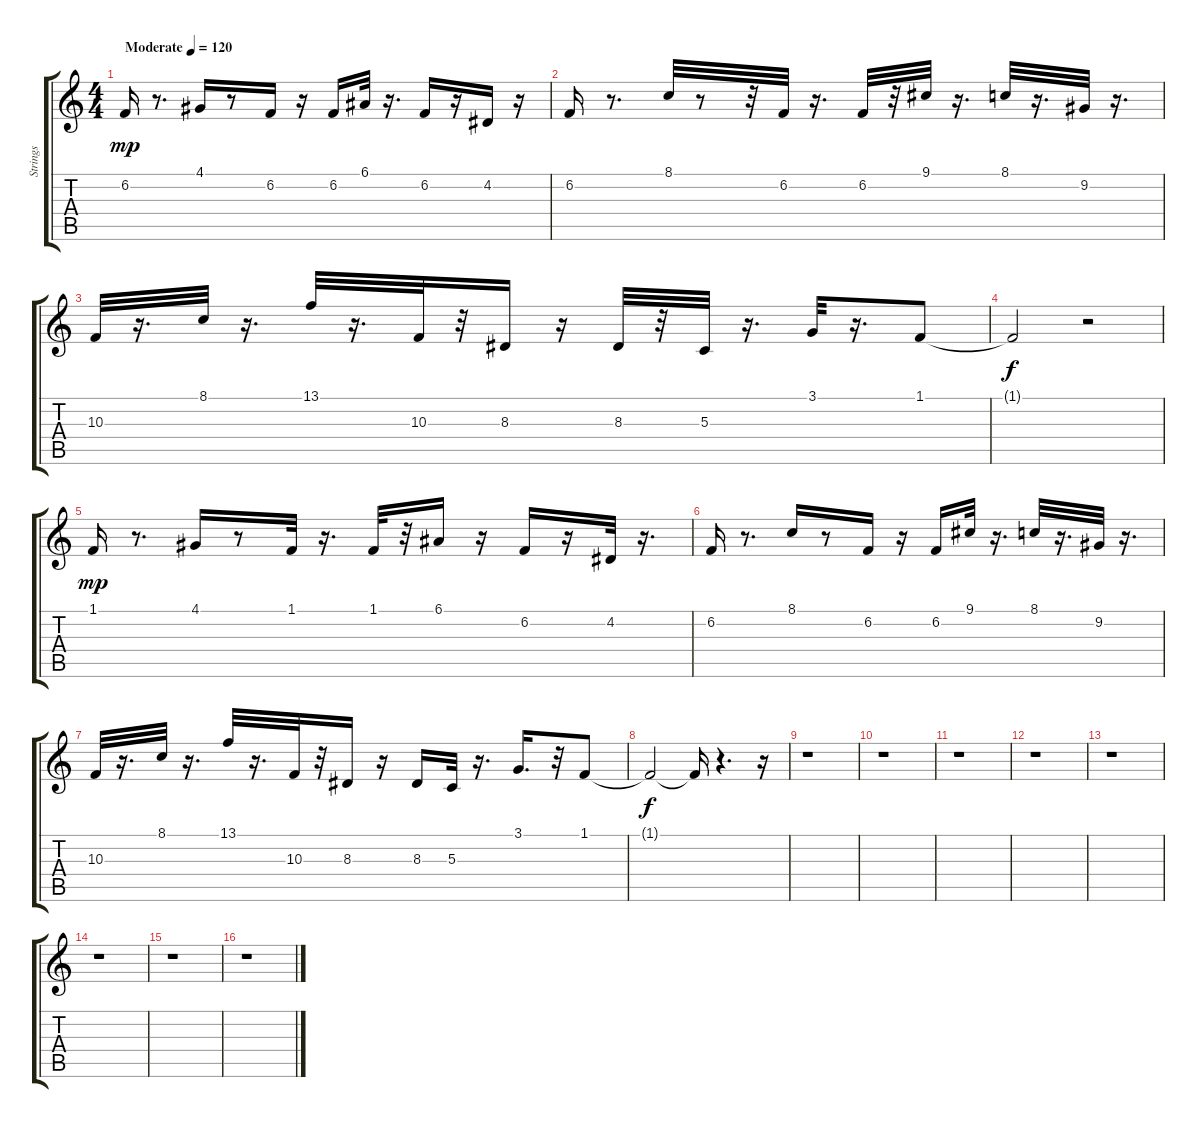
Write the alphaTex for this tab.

\track ("Strings" "Strings") {instrument synthstrings2}
\staff {score tabs}
\tuning (E4 B3 G3 D3 A2 E2) {hide}
\ts (4 4)
\tempo (120 "Moderate")
\clef g2
\ks c
6.2.16{dy mp instrument synthstrings2} r.8{d} 4.1.16 r.8 6.2.16 r.16 6.2.16 6.1.32 r.16{d} 6.2.16 r.16 4.2.16 r.16 |
6.2.16 r.8{d} 8.1.32 r.8 r.32 6.2.32 r.16{d} 6.2.32 r.32 9.1.32 r.16{d} 8.1.32 r.16{d} 9.2.32 r.16{d} |
10.3.32 r.16{d} 8.1.32 r.16{d} 13.1.32 r.16{d} 10.3.32 r.32 8.3.16 r.16 8.3.32 r.32 5.3.32 r.16{d} 3.1.32 r.16{d} 1.1.8 |
1.1{t}.2{dy f} r.2 |
1.1.16{dy mp} r.8{d} 4.1.16 r.8 1.1.32 r.16{d} 1.1.32 r.32 6.1.16 r.16 6.2.16 r.16 4.2.32 r.16{d} |
6.2.16 r.8{d} 8.1.16 r.8 6.2.16 r.16 6.2.16 9.1.32 r.16{d} 8.1.32 r.16{d} 9.2.32 r.16{d} |
10.3.32 r.16{d} 8.1.32 r.16{d} 13.1.32 r.16{d} 10.3.32 r.32 8.3.16 r.16 8.3.16 5.3.32 r.16{d} 3.1.16{d} r.32 1.1.8 |
1.1{t}.2{dy f} 1.1{t}.16 r.4{d} r.16 |
r.1 |
r.1 |
r.1 |
r.1 |
r.1 |
r.1 |
r.1 |
r.1
